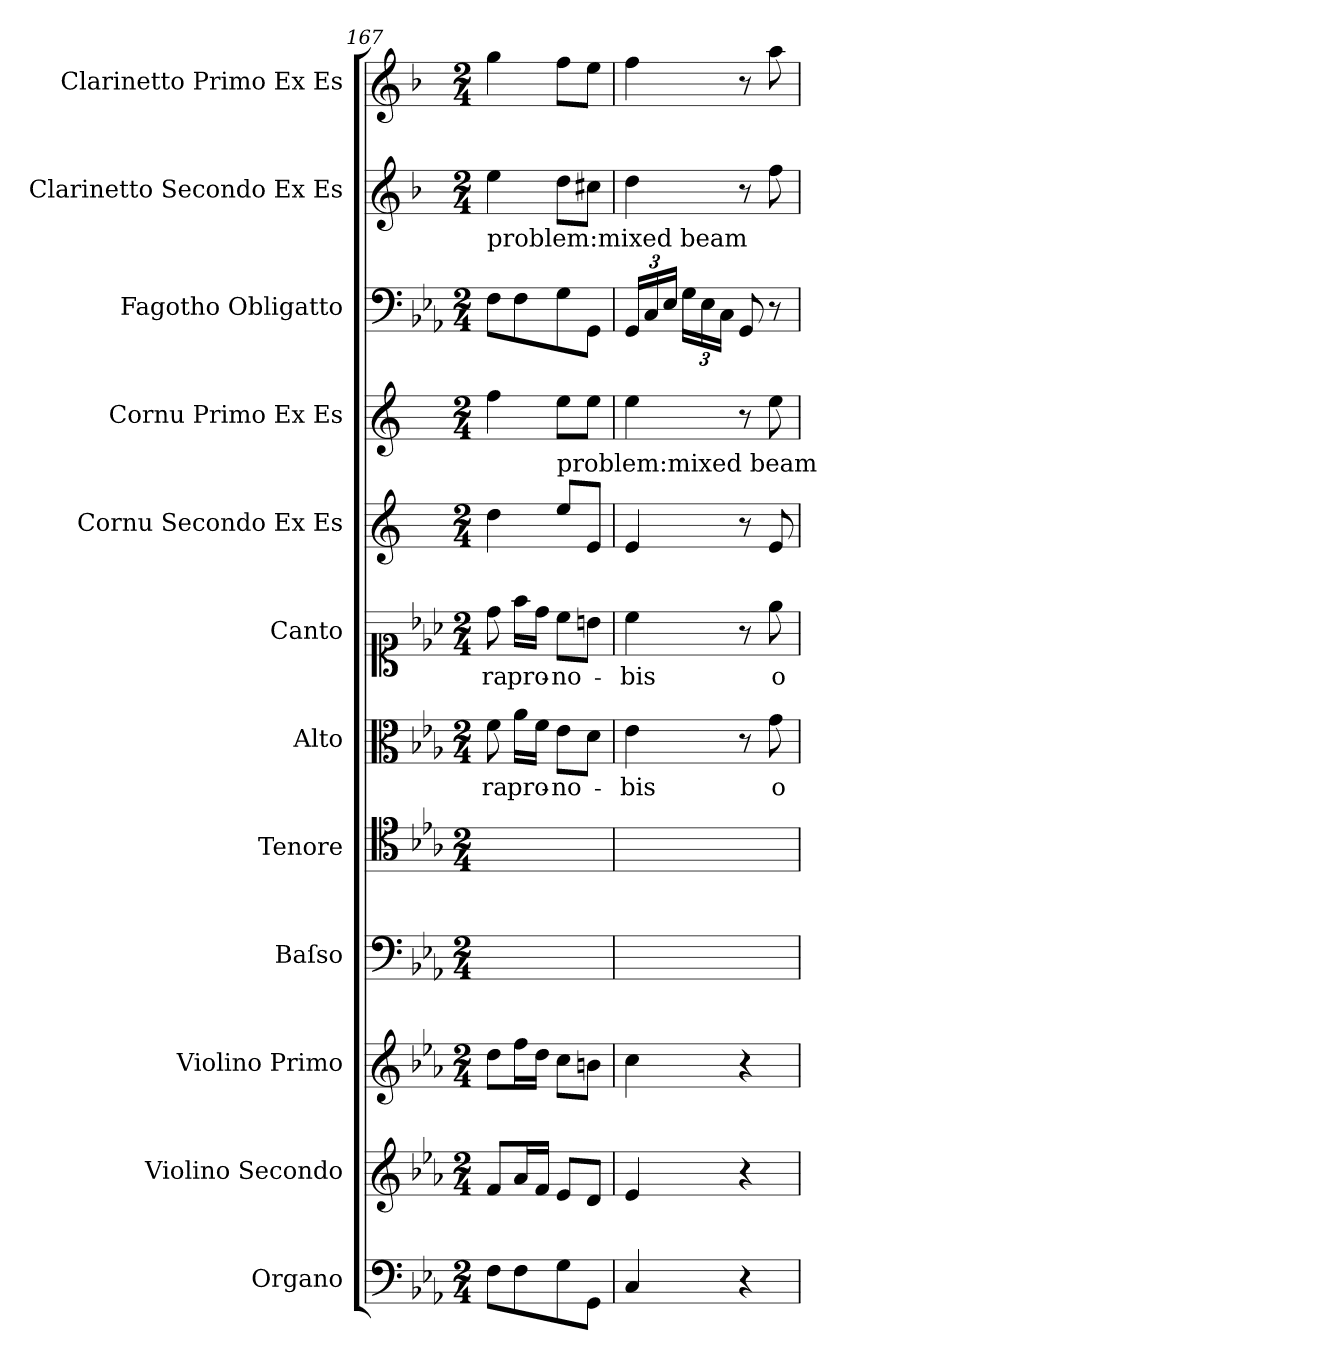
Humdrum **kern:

**kern	**kern	**kern	**kern	**kern	**kern	**text	**kern	**text	**kern	**kern	**kern	**kern	**kern
*part12	*part11	*part10	*part9	*part8	*part7	*part7	*part6	*part6	*part5	*part4	*part3	*part2	*part1
*staff12	*staff11	*staff10	*staff9	*staff8	*staff7	*staff7	*staff6	*staff6	*staff5	*staff4	*staff3	*staff2	*staff1
*I"Organo	*I"Violino Secondo	*I"Violino Primo	*I"Baſso	*I"Tenore	*I"Alto	*	*I"Canto	*	*I"Cornu Secondo Ex Es	*I"Cornu Primo Ex Es	*I"Fagotho Obligatto	*I"Clarinetto Secondo Ex Es	*I"Clarinetto Primo Ex Es
*I'Org	*	*I'Vno I	*I'B.	*I'T.	*I'A.	*	*I'C.	*	*	*I'Cor I	*I'Fag.	*	*I'Cor I
*clefF4	*clefG2	*clefG2	*clefF4	*clefC4	*clefC3	*	*clefC1	*	*clefG2	*clefG2	*clefF4	*clefG2	*clefG2
*	*	*	*	*	*	*	*	*	*ITrd5c9	*ITrd5c9	*	*ITrd1c2	*ITrd1c2
*k[b-e-a-]	*k[b-e-a-]	*k[b-e-a-]	*k[b-e-a-]	*k[b-e-a-]	*k[b-e-a-]	*	*k[b-e-a-]	*	*k[b-e-a-]	*k[b-e-a-]	*k[b-e-a-]	*k[b-e-a-]	*k[b-e-a-]
*c:	*c:	*c:	*c:	*c:	*c:	*	*c:	*	*c:	*c:	*c:	*c:	*c:
*M2/4	*M2/4	*M2/4	*M2/4	*M2/4	*M2/4	*	*M2/4	*	*M2/4	*M2/4	*M2/4	*M2/4	*M2/4
=167	=167	=167	=167	=167	=167	=167	=167	=167	=167	=167	=167	=167	=167
!	!	!	!	!	!	!	!	!	!	!	!LO:TX:a:t=problem&colon;mixed beam	!	!
8F\L	8f/L	8dd\L	2ryy	2ryy	8f\	-ra	8dd\	-ra	4f\	4a-\	8F\L	4dd\	4ff\
8F\	16a-/L	16ff\L	.	.	16a-\LL	pro-	16ff\LL	pro-	.	.	8F\	.	.
.	16f/JJ	16dd\JJ	.	.	16f\JJ	.	16dd\JJ	.	.	.	.	.	.
!	!	!	!	!	!	!	!	!	!LO:TX:a:t=problem&colon;mixed beam	!	!	!	!
8G\	8e-/L	8cc\L	.	.	8e-\L	-no-	8cc\L	-no-	8g/L	8g\L	8G\	8cc\L	8ee-\L
8GG\J	8d/J	8bn\J	.	.	8d\J	.	8bn\J	.	8G/J	8g\J	8GG\J	8bn\J	8dd\J
=168	=168	=168	=168	=168	=168	=168	=168	=168	=168	=168	=168	=168	=168
4C/	4e-/	4cc\	2ryy	2ryy	4e-\	-bis	4cc\	-bis	4G/	4g\	24GG/LL	4cc\	4ee-\
.	.	.	.	.	.	.	.	.	.	.	24C/	.	.
.	.	.	.	.	.	.	.	.	.	.	24E-/JJ	.	.
.	.	.	.	.	.	.	.	.	.	.	24G\LL	.	.
.	.	.	.	.	.	.	.	.	.	.	24E-\	.	.
.	.	.	.	.	.	.	.	.	.	.	24C\JJ	.	.
4r	4r	4r	.	.	8r	.	8r	.	8r	8r	8GG/	8r	8r
.	.	.	.	.	8g\	o-	8ee-\	o-	8G/	8g\	8r	8ee-\	8gg\
=	=	=	=	=	=	=	=	=	=	=	=	=	=
*-	*-	*-	*-	*-	*-	*-	*-	*-	*-	*-	*-	*-	*-
